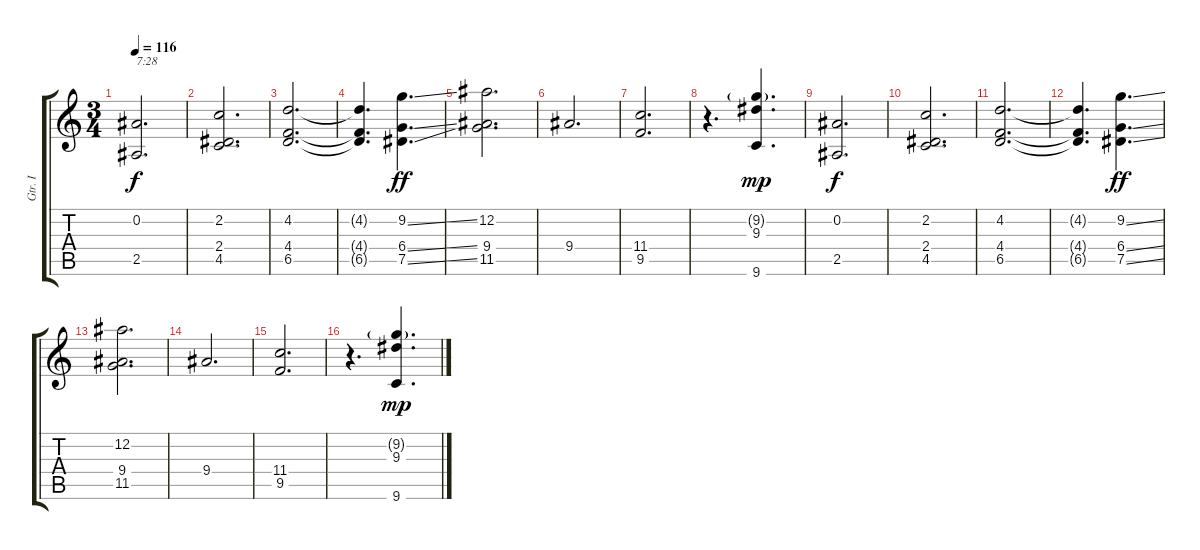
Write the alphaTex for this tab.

\track ("Gtr. I" "Gtr. I") {instrument electricguitarmuted}
\staff {score tabs}
\tuning (Eb4 Bb3 Gb3 Db3 Ab2 Eb2) {hide}
\ts (3 4)
\tempo 116
\clef g2
\ks c
(0.2 2.5).2{d txt "7:28" dy f} |
(2.2 2.4 4.5).2{d} |
(4.2 4.4 6.5).2{d} |
(4.2{t} 4.4{t} 6.5{t}).4{d} (9.2{ss} 6.4{ss} 7.5{ss}).4{d dy ff} |
(12.2 9.4 11.5).2{d} |
9.4.2{d} |
(11.4 9.5).2{d} |
r.4{d} (9.2{g} 9.3 9.6).4{d dy mp} |
(0.2 2.5).2{d dy f} |
(2.2 2.4 4.5).2{d} |
(4.2 4.4 6.5).2{d} |
(4.2{t} 4.4{t} 6.5{t}).4{d} (9.2{ss} 6.4{ss} 7.5{ss}).4{d dy ff} |
(12.2 9.4 11.5).2{d} |
9.4.2{d} |
(11.4 9.5).2{d} |
r.4{d} (9.2{g} 9.3 9.6).4{d dy mp}
